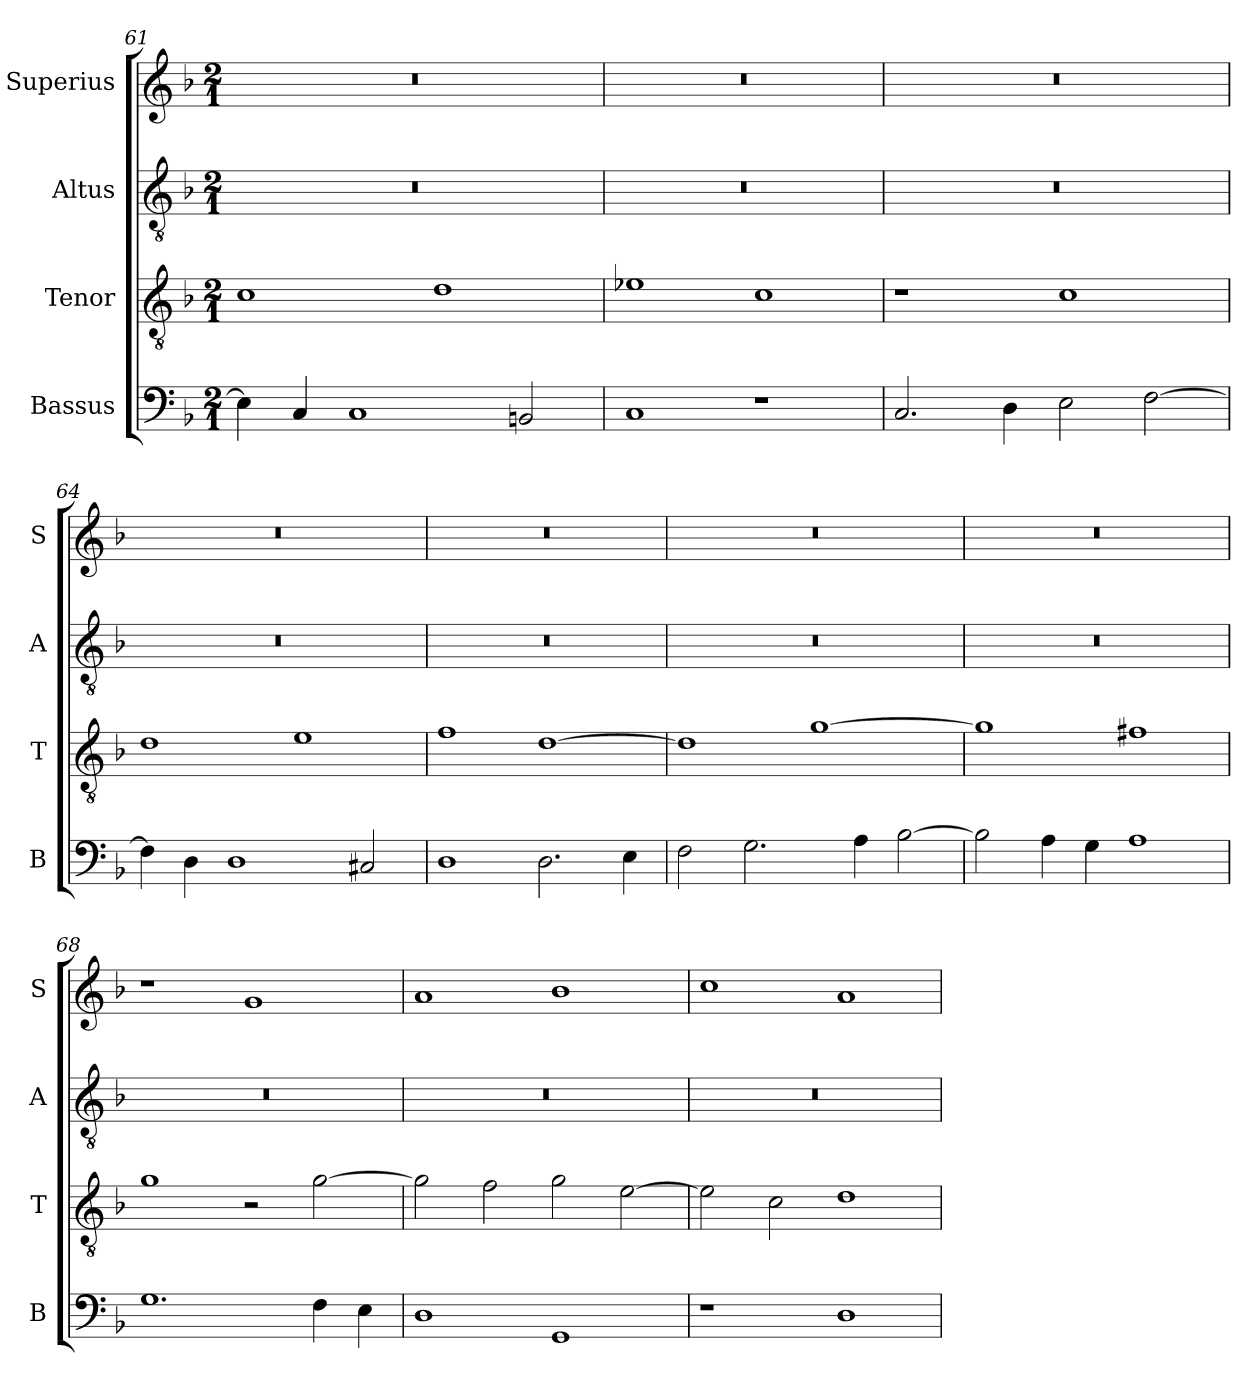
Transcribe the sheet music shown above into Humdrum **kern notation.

**kern	**kern	**kern	**kern
*part4	*part3	*part2	*part1
*staff4	*staff3	*staff2	*staff1
*I"Bassus	*I"Tenor	*I"Altus	*I"Superius
*I'B	*I'T	*I'A	*I'S
*clefF4	*clefGv2	*clefGv2	*clefG2
*k[b-]	*k[b-]	*k[b-]	*k[b-]
*M2/1	*M2/1	*M2/1	*M2/1
=61	=61	=61	=61
4E-\]	1c	0r	0r
4C/	.	.	.
1C	.	.	.
.	1d	.	.
2BBn/	.	.	.
=62	=62	=62	=62
1C	1e-X	0r	0r
1r	1c	.	.
=63	=63	=63	=63
2.C/	1r	0r	0r
4D\	.	.	.
2E\	1c	.	.
[2F\	.	.	.
=64	=64	=64	=64
4F\]	1d	0r	0r
4D\	.	.	.
1D	.	.	.
.	1e	.	.
2C#X/	.	.	.
=65	=65	=65	=65
1D	1f	0r	0r
2.D\	[1d	.	.
4E\	.	.	.
=66	=66	=66	=66
2F\	1d]	0r	0r
2.G\	.	.	.
.	[1g	.	.
4A\	.	.	.
[2B-\	.	.	.
=67	=67	=67	=67
2B-\]	1g]	0r	0r
4A\	.	.	.
4G\	.	.	.
1A	1f#X	.	.
=68	=68	=68	=68
1.G	1g	0r	1r
.	2r	.	1g
4F\	[2g\	.	.
4E\	.	.	.
=69	=69	=69	=69
1D	2g\]	0r	1a
.	2f\	.	.
1GG	2g\	.	1b-
.	[2e\	.	.
=70	=70	=70	=70
1r	2e\]	0r	1cc
.	2c\	.	.
1D	1d	.	1a
=	=	=	=
*-	*-	*-	*-
